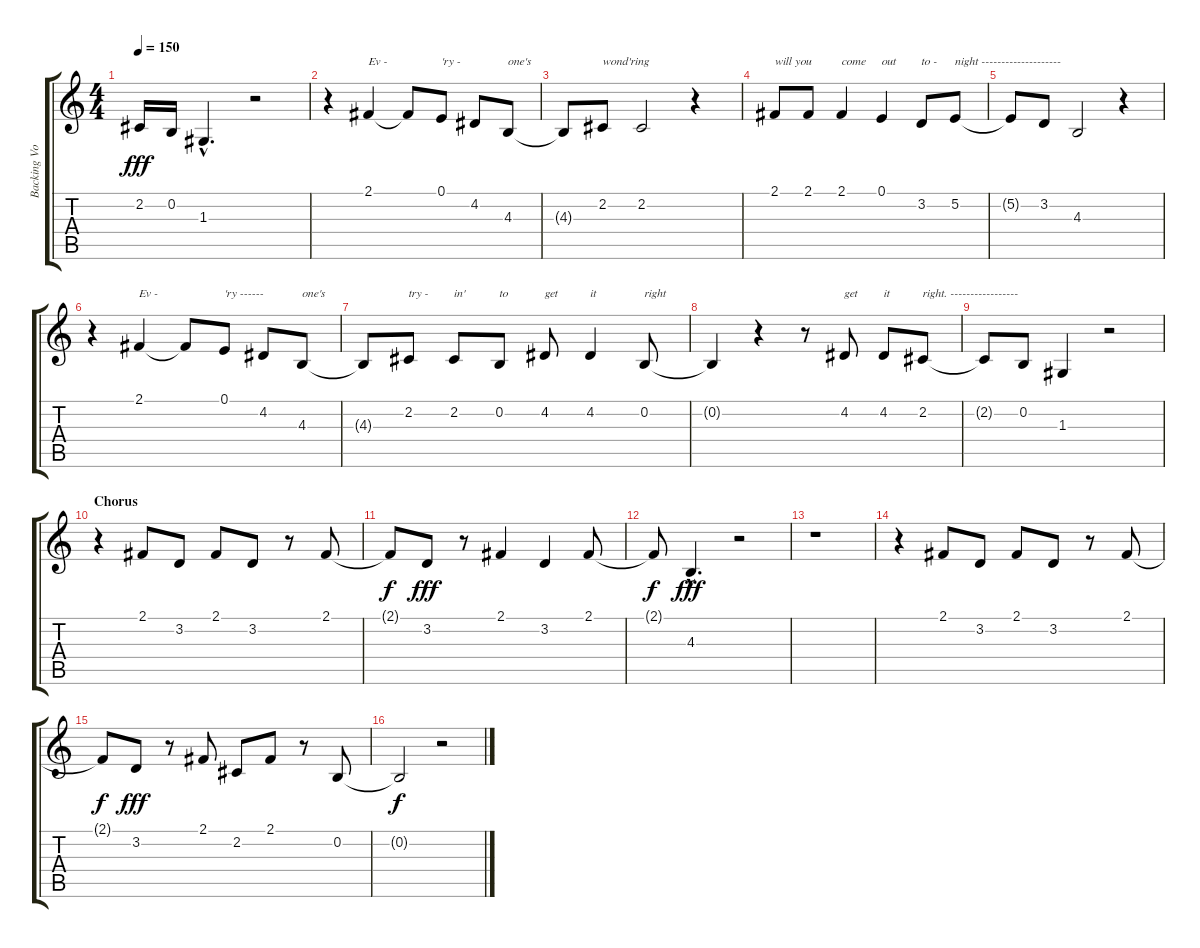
\track ("Backing Vocals" "Backing Vo") {instrument clarinet}
\staff {score tabs}
\tuning (E4 B3 G3 D3 A2 E2) {hide}
\ts (4 4)
\tempo 150
\clef g2
\ks c
2.2{t}.16{dy fff} 0.2.16 1.3{hac}.4{d} r.2 |
r.4 2.1.4{txt "Ev -"} 2.1{t}.8 0.1.8{txt "'ry -"} 4.2.8 4.3.8{txt "one's"} |
4.3{t}.8 2.2.8{txt "wond'ring"} 2.2.2 r.4 |
2.1.8{txt "will you"} 2.1.8 2.1.4{txt "come"} 0.1.4{txt "out"} 3.2.8{txt "to -"} 5.2.8{txt "night --------------------"} |
5.2{t}.8 3.2.8 4.3.2 r.4 |
r.4 2.1.4{txt "Ev -"} 2.1{t}.8 0.1.8{txt "'ry ------"} 4.2.8 4.3.8{txt "one's"} |
4.3{t}.8 2.2.8{txt "try -"} 2.2.8{txt "in'"} 0.2.8{txt "to"} 4.2.8{txt "get"} 4.2.4{txt "it"} 0.2.8{txt "right"} |
0.2{t}.4 r.4 r.8 4.2.8{txt "get"} 4.2.8{txt "it"} 2.2.8{txt "right. -----------------"} |
2.2{t}.8 0.2.8 1.3.4 r.2 |
\section ("" "Chorus")
r.4 2.1.8 3.2.8 2.1.8 3.2.8 r.8 2.1.8 |
2.1{t}.8{dy f} 3.2.8{dy fff} r.8 2.1.4 3.2.4 2.1.8 |
2.1{t}.8{dy f} 4.3{hac}.4{d dy fff} r.2 |
r.1 |
r.4 2.1.8 3.2.8 2.1.8 3.2.8 r.8 2.1.8 |
2.1{t}.8{dy f} 3.2.8{dy fff} r.8 2.1.8 2.2.8 2.1.8 r.8 0.2.8 |
0.2{t}.2{dy f} r.2
